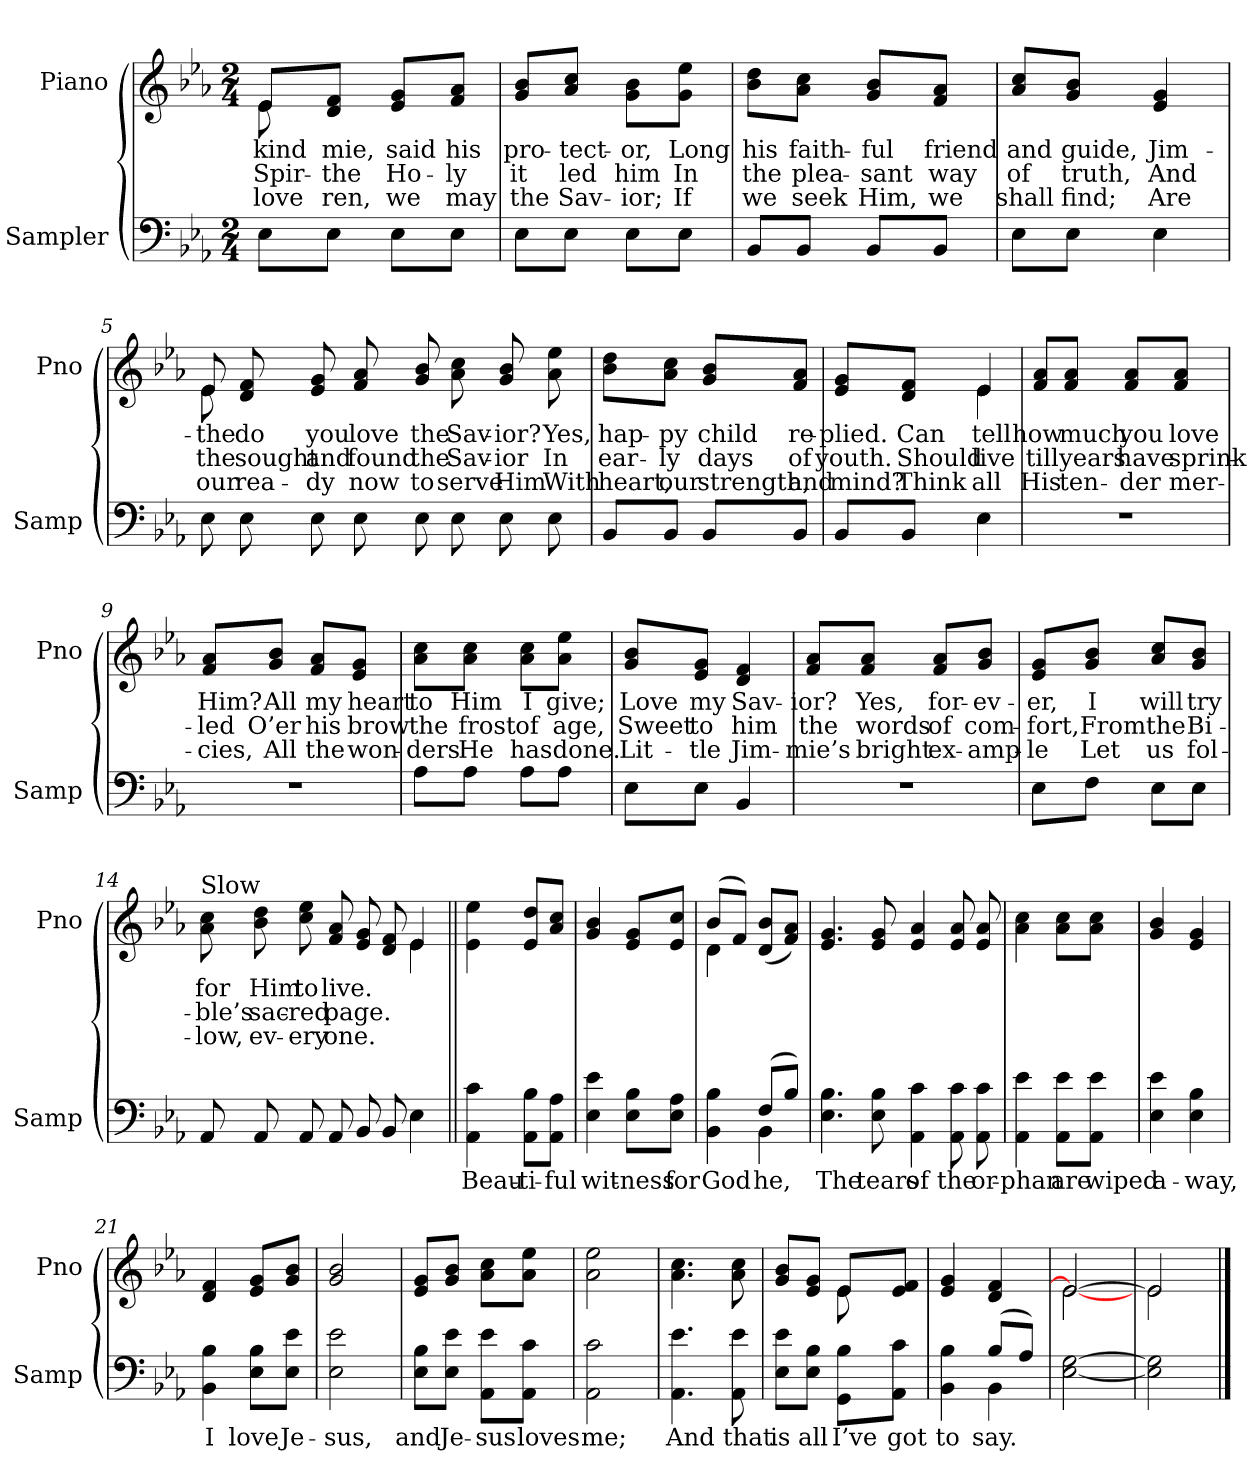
**kern	**text	**kern	**text	**text	**text
*part2	*part2	*part1	*part1	*part1	*part1
*staff2	*staff2	*staff1	*staff1	*staff1	*staff1
*I"Sampler	*	*I"Piano	*	*	*
*I'Samp	*	*I'Pno	*	*	*
*clefF4	*	*clefG2	*	*	*
*k[b-e-a-]	*	*k[b-e-a-]	*	*	*
*E-:	*	*E-:	*	*	*
*M2/4	*	*M2/4	*	*	*
=1	=1	=1	=1	=1	=1
*	*	*^	*	*	*
8E-\L	.	8e-/L	8e-	kind	Spir-	love
8E-\J	.	8d/ 8f/J	4.ryy	-mie,	the	-ren,
8E-\L	.	8e-/ 8g/L	.	said	Ho-	we
8E-\J	.	8f/ 8a-/J	.	his	-ly	may
*	*	*v	*v	*	*	*
=2	=2	=2	=2	=2	=2
8E-\L	.	8g/ 8b-/L	pro-	-it	the
8E-\J	.	8a-/ 8cc/J	-tect-	led	Sav-
8E-\L	.	8g\ 8b-\L	-or,	him	-ior;
8E-\J	.	8g\ 8ee-\J	Long	In	If
=3	=3	=3	=3	=3	=3
8BB-/L	.	8b-\ 8dd\L	his	the	we
8BB-/J	.	8a-\ 8cc\J	faith-	plea-	seek
8BB-/L	.	8g/ 8b-/L	-ful	-sant	Him,
8BB-/J	.	8f/ 8a-/J	friend	way	we
=4	=4	=4	=4	=4	=4
8E-\L	.	8a-/ 8cc/L	and	of	shall
8E-\J	.	8g/ 8b-/J	guide,	truth,	find;
4E-	.	4e- 4g	Jim-	And	Are
=5	=5	=5	=5	=5	=5
*	*	*^	*	*	*
8E-	.	8e-/	8e-	the	the	our
8E-	.	8d 8f	2..ryy	do	sought	rea-
8E-	.	8e- 8g	.	you	and	-dy
8E-	.	8f 8a-	.	love	found	now
8E-	.	8g 8b-	.	the	the	to
8E-	.	8a- 8cc	.	Sav-	Sav-	serve
8E-	.	8g 8b-	.	-ior?	-ior	Him
8E-	.	8a- 8ee-	.	Yes,	In	With
*	*	*v	*v	*	*	*
=6	=6	=6	=6	=6	=6
8BB-/L	.	8b-\ 8dd\L	hap-	ear-	heart,
8BB-/J	.	8a-\ 8cc\J	-py	-ly	our
8BB-/L	.	8g/ 8b-/L	child	days	strength,
8BB-/J	.	8f/ 8a-/J	re-	of	and
=7	=7	=7	=7	=7	=7
*	*	*^	*	*	*
8BB-/L	.	8e-/ 8g/L	4ryy	-plied.	youth.	mind?
8BB-/J	.	8d/ 8f/J	.	Can	Should	Think
4E-	.	4e-/	4e-	tell	live	all
=8	=8	=8	=8	=8	=8	=8
!LO:N:vis=1	!	!	!	!	!	!
*	*	*v	*v	*	*	*
2r	.	8f/ 8a-/L	how	till	His
.	.	8f/ 8a-/J	much	years	ten-
.	.	8f/ 8a-/L	you	have	-der
.	.	8f/ 8a-/J	love	sprink-	mer-
=9	=9	=9	=9	=9	=9
!LO:N:vis=1	!	!	!	!	!
2r	.	8f/ 8a-/L	Him?	-led	-cies,
.	.	8g/ 8b-/J	All	O’er	All
.	.	8f/ 8a-/L	my	his	the
.	.	8e-/ 8g/J	heart	brow	won-
=10	=10	=10	=10	=10	=10
8A-\L	.	8a-\ 8cc\L	to	the	-ders
8A-\J	.	8a-\ 8cc\J	Him	frost	He
8A-\L	.	8a-\ 8cc\L	I	of	has
8A-\J	.	8a-\ 8ee-\J	give;	age,	done.
=11	=11	=11	=11	=11	=11
8E-\L	.	8g/ 8b-/L	Love	Sweet	Lit-
8E-\J	.	8e-/ 8g/J	my	to	-tle
4BB-	.	4d 4f	Sav-	him	Jim-
=12	=12	=12	=12	=12	=12
!LO:N:vis=1	!	!	!	!	!
2r	.	8f/ 8a-/L	-ior?	the	-mie’s
.	.	8f/ 8a-/J	Yes,	words	bright
.	.	8f/ 8a-/L	for-	of	ex-
.	.	8g/ 8b-/J	-ev-	com-	-amp-
=13	=13	=13	=13	=13	=13
8E-\L	.	8e-/ 8g/L	-er,	-fort,	-le
8F\J	.	8g/ 8b-/J	I	From	Let
8E-\L	.	8a-/ 8cc/L	will	the	us
8E-\J	.	8g/ 8b-/J	try	Bi-	fol-
=14	=14	=14	=14	=14	=14
*	*	*^	*	*	*
!	!	!LO:TX:t=Slow	!	!	!	!
8AA-	.	8a- 8cc	2.ryy	for	-ble’s	-low,
8AA-	.	8b- 8dd	.	Him	sac-	ev-
8AA-	.	8cc 8ee-	.	to	-red	-ery
8AA-	.	8f 8a-	.	live.	page.	one.
8BB-	.	8e- 8g	.	.	.	.
8BB-	.	8d 8f	.	.	.	.
4E-	.	4e-/	4e-	.	.	.
=15||	=15||	=15||	=15||	=15||	=15||	=15||
!	!	!LO:TX:t=Refrain	!	!	!	!
*	*	*v	*v	*	*	*
4AA- 4c	Beau-	4e-\ 4ee-\	.	.	.
8AA-\ 8B-\L	-ti-	8e-/ 8dd/L	.	.	.
8AA-\ 8A-\J	-ful	8a-/ 8cc/J	.	.	.
=16	=16	=16	=16	=16	=16
4E- 4e-	wit-	4g 4b-	.	.	.
8E-\ 8B-\L	-ness	8e-/ 8g/L	.	.	.
8E-\ 8A-\J	for	8e-/ 8cc/J	.	.	.
=17	=17	=17	=17	=17	=17
*^	*	*^	*	*	*
4BB- 4B-	4ryy	God	(8b-/L	4d	.	.	.
.	.	.	8f/J)	.	.	.	.
(8F/L	4BB-	he,	(8d/ 8b-/L	4ryy	.	.	.
8B-/J)	.	.	8f/ 8a-/J)	.	.	.	.
*v	*v	*	*	*	*	*	*
*	*	*v	*v	*	*	*
=18	=18	=18	=18	=18	=18
4.E- 4.B-	The	4.e- 4.g	.	.	.
8E- 8B-	tears	8e- 8g	.	.	.
4AA- 4c	of	4e- 4a-	.	.	.
8AA- 8c	the	8e- 8a-	.	.	.
8AA- 8c	or-	8e- 8a-	.	.	.
=19	=19	=19	=19	=19	=19
4AA- 4e-	-phan	4a- 4cc	.	.	.
8AA-\ 8e-\L	are	8a-\ 8cc\L	.	.	.
8AA-\ 8e-\J	wiped	8a-\ 8cc\J	.	.	.
=20	=20	=20	=20	=20	=20
4E- 4e-	a-	4g 4b-	.	.	.
4E- 4B-	-way,	4e- 4g	.	.	.
=21	=21	=21	=21	=21	=21
4BB- 4B-	I	4d 4f	.	.	.
8E-\ 8B-\L	love	8e-/ 8g/L	.	.	.
8E-\ 8e-\J	Je-	8g/ 8b-/J	.	.	.
=22	=22	=22	=22	=22	=22
2E- 2e-	-sus,	2g 2b-	.	.	.
=23	=23	=23	=23	=23	=23
8E-\ 8B-\L	and	8e-/ 8g/L	.	.	.
8E-\ 8e-\J	Je-	8g/ 8b-/J	.	.	.
8AA-\ 8e-\L	-sus	8a-\ 8cc\L	.	.	.
8AA-\ 8c\J	loves	8a-\ 8ee-\J	.	.	.
=24	=24	=24	=24	=24	=24
2AA-\ 2c\	me;	2a- 2ee-	.	.	.
=25	=25	=25	=25	=25	=25
4.AA-\ 4.e-\	And	4.a- 4.cc	.	.	.
8AA-\ 8e-\	that	8a- 8cc	.	.	.
=26	=26	=26	=26	=26	=26
*	*	*^	*	*	*
8E-\ 8e-\L	is	8g/ 8b-/L	4ryy	.	.	.
8E-\ 8B-\J	all	8e-/ 8g/J	.	.	.	.
8GG\ 8B-\L	I’ve	8e-/L	8e-	.	.	.
8AA-\ 8c\J	got	8e-/ 8f/J	8ryy	.	.	.
*	*	*v	*v	*	*	*
=27	=27	=27	=27	=27	=27
*^	*	*	*	*	*
4BB-\ 4B-\	4ryy	to	4e- 4g	.	.	.
(8B-/L	4BB-	say.	4d 4f	.	.	.
8A-/J)	.	.	.	.	.	.
*v	*v	*	*	*	*	*
=28	=28	=28	=28	=28	=28
*	*	*^	*	*	*
[2E- [2G	.	[2e-/	2e-_	.	.	.
=29	=29	=29	=29	=29	=29	=29
2E-] 2G]	.	2e-/]	2e-	.	.	.
*	*	*v	*v	*	*	*
==	==	==	==	==	==
*-	*-	*-	*-	*-	*-
